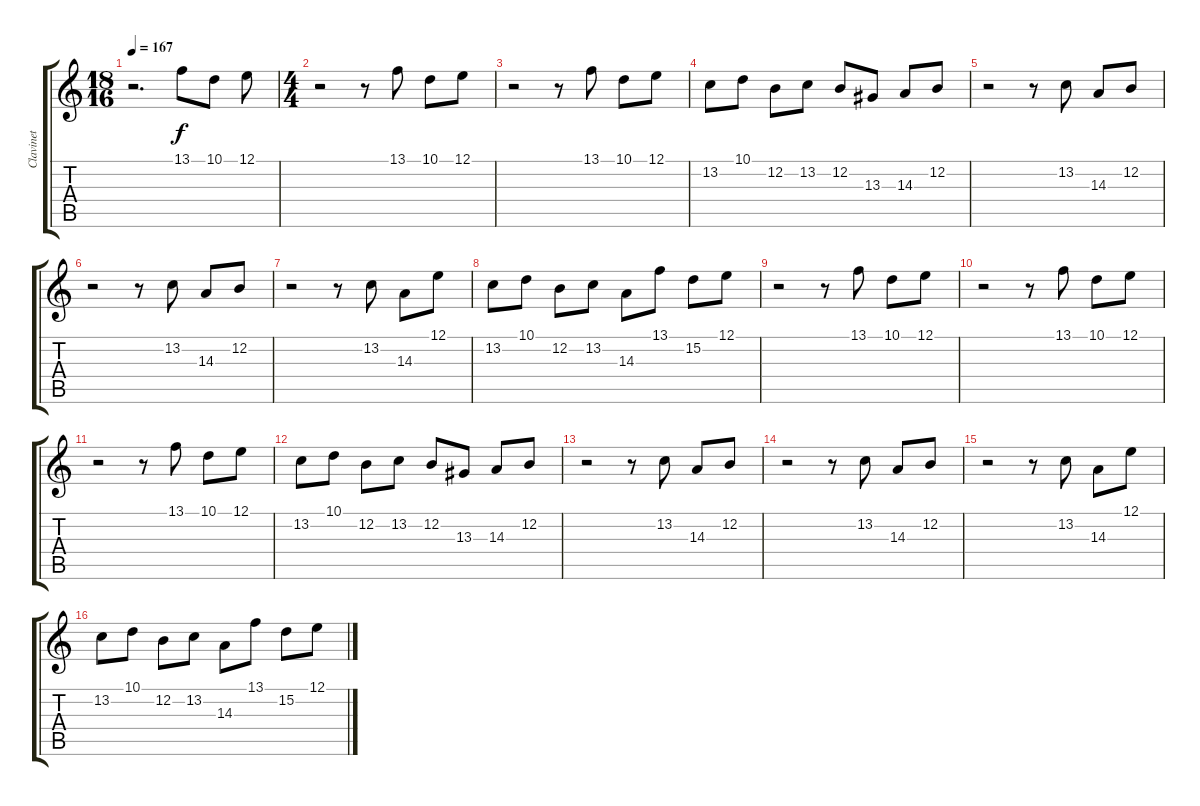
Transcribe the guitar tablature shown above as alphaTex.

\track ("Clavinet" "Clavinet") {instrument clavinet}
\staff {score tabs}
\tuning (E4 B3 G3 D3 A2 E2) {hide}
\ts (18 16)
\tempo 167
\clef g2
\ks c
r.2{d dy f} 13.1.8{instrument tremolostrings} 10.1.8 12.1.8 |
\ts (4 4)
r.2 r.8 13.1.8{instrument tremolostrings} 10.1.8 12.1.8 |
r.2 r.8 13.1.8{instrument tremolostrings} 10.1.8 12.1.8 |
13.2.8{instrument tremolostrings} 10.1.8 12.2.8 13.2.8 12.2.8 13.3.8 14.3.8 12.2.8 |
r.2 r.8 13.2.8{instrument tremolostrings} 14.3.8 12.2.8 |
r.2 r.8 13.2.8{instrument tremolostrings} 14.3.8 12.2.8 |
r.2 r.8 13.2.8{instrument tremolostrings} 14.3.8 12.1.8 |
13.2.8{instrument tremolostrings} 10.1.8 12.2.8 13.2.8 14.3.8 13.1.8 15.2.8 12.1.8 |
r.2 r.8 13.1.8{instrument tremolostrings} 10.1.8 12.1.8 |
r.2 r.8 13.1.8{instrument tremolostrings} 10.1.8 12.1.8 |
r.2 r.8 13.1.8{instrument tremolostrings} 10.1.8 12.1.8 |
13.2.8{instrument tremolostrings} 10.1.8 12.2.8 13.2.8 12.2.8 13.3.8 14.3.8 12.2.8 |
r.2 r.8 13.2.8{instrument tremolostrings} 14.3.8 12.2.8 |
r.2 r.8 13.2.8{instrument tremolostrings} 14.3.8 12.2.8 |
r.2 r.8 13.2.8{instrument tremolostrings} 14.3.8 12.1.8 |
13.2.8{instrument tremolostrings} 10.1.8 12.2.8 13.2.8 14.3.8 13.1.8 15.2.8 12.1.8
